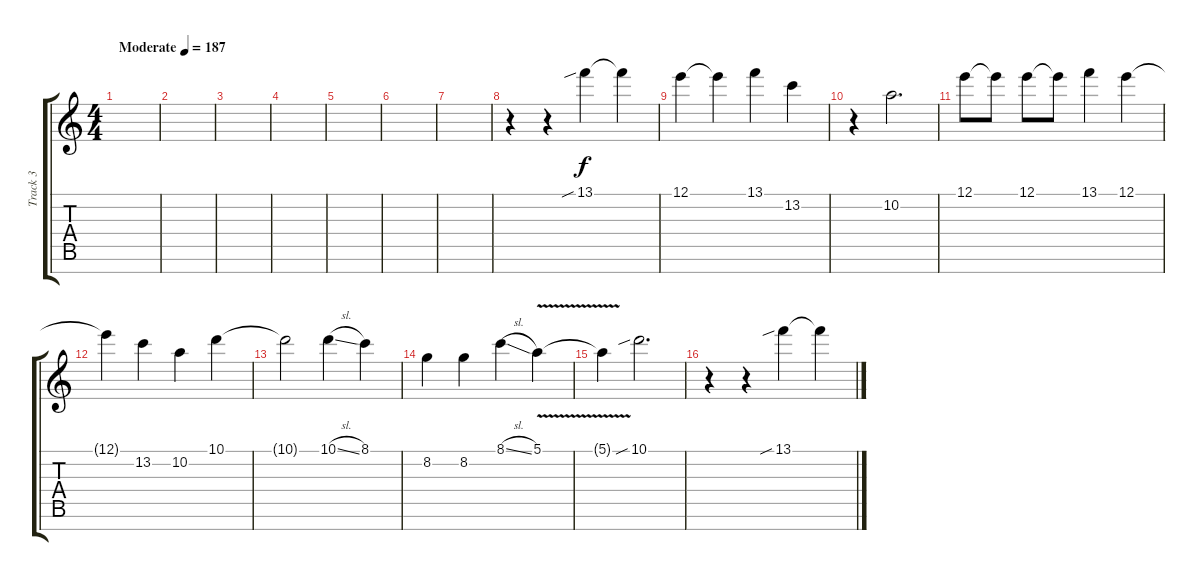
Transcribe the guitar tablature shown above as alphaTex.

\track ("Track 3" "Track 3") {instrument distortionguitar}
\staff {score tabs}
\tuning (E4 B3 G3 D3 A2 E2 B1) {hide}
\ts (4 4)
\tempo (187 "Moderate")
\clef g2
\ks c
|
|
|
|
|
|
|
r.4 r.4 13.1{sib}.4 13.1{t}.4 |
12.1.4 12.1{t}.4 13.1.4 13.2.4 |
r.4 10.2.2{d} |
12.1.8 12.1{t}.8 12.1.8 12.1{t}.8 13.1.4 12.1.4 |
12.1{t}.4 13.2.4 10.2.4 10.1.4 |
10.1{t}.2 10.1{sl}.4 8.1.4 |
8.2.4 8.2.4 8.1{sl}.4 5.1{v}.4 |
5.1{t}.4 10.1{sib}.2{d} |
r.4 r.4 13.1{sib}.4 13.1{t}.4
